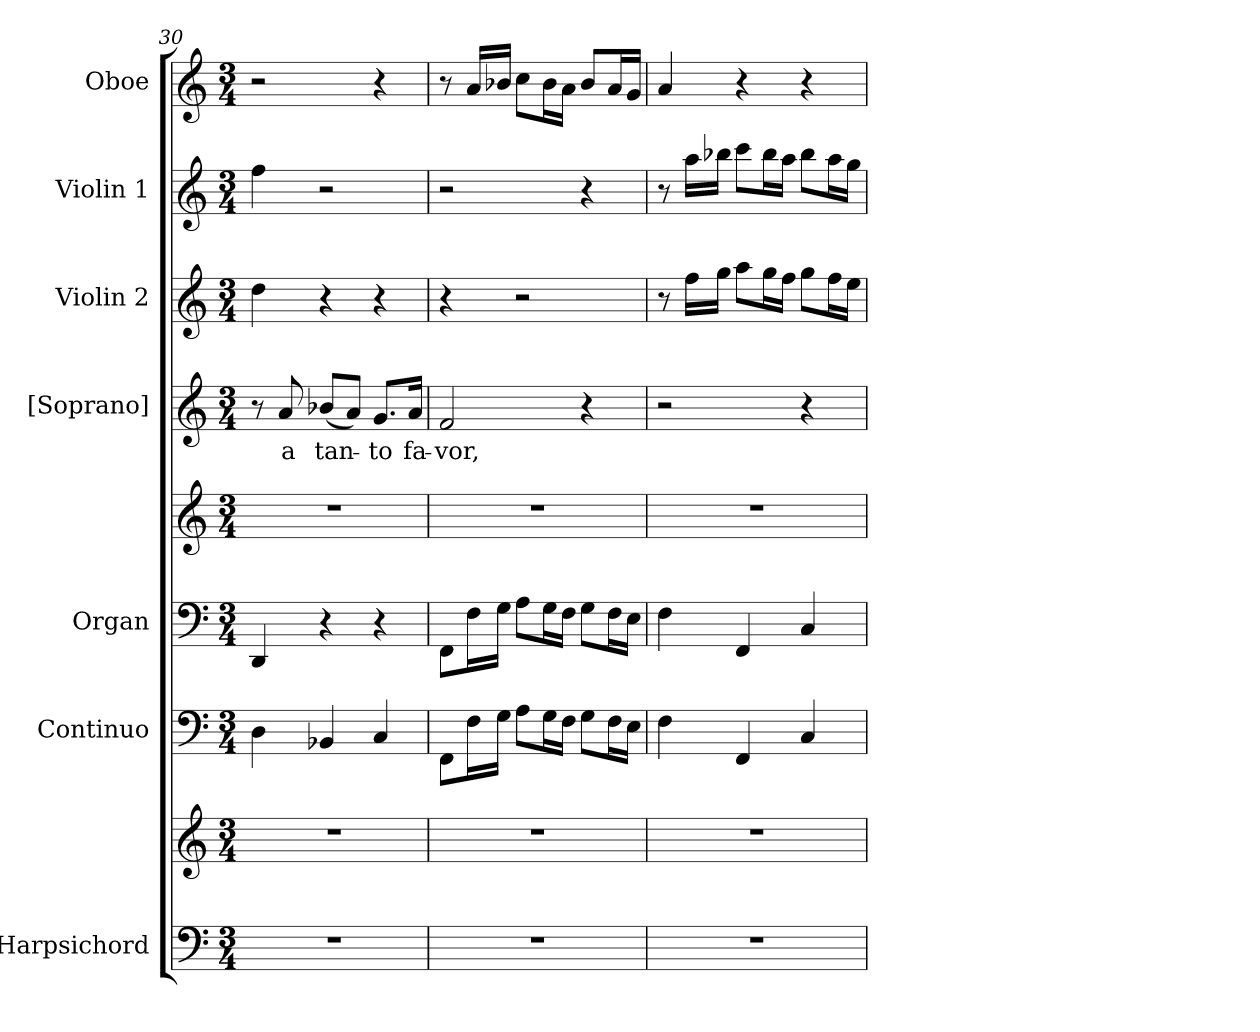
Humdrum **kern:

**kern	**kern	**kern	**kern	**kern	**kern	**text	**kern	**kern	**kern
*part7	*part7	*part6	*part5	*part5	*part4	*part4	*part3	*part2	*part1
*staff9	*staff8	*staff7	*staff6	*staff5	*staff4	*staff4	*staff3	*staff2	*staff1
*I"Harpsichord	*	*I"Continuo	*I"Organ	*	*I"[Soprano]	*	*I"Violin 2	*I"Violin 1	*I"Oboe
*	*	*I'Cont.	*I'Org.	*	*I'S.	*	*I'Vln. 2	*I'Vln. 1	*I'Ob.
!!LO:LB:g=z
*clefF4	*clefG2	*clefF4	*clefF4	*clefG2	*clefG2	*	*clefG2	*clefG2	*clefG2
*k[]	*k[]	*k[]	*k[]	*k[]	*k[]	*	*k[]	*k[]	*k[]
*C:	*C:	*C:	*C:	*C:	*C:	*	*C:	*C:	*C:
*M3/4	*M3/4	*M3/4	*M3/4	*M3/4	*M3/4	*	*M3/4	*M3/4	*M3/4
=30	=30	=30	=30	=30	=30	=30	=30	=30	=30
!LO:N:vis=1	!LO:N:vis=1	!	!	!LO:N:vis=1	!	!	!	!	!
2.r	2.r	4Di\	4DDi/	2.r	8r	.	4ddi\	4ffi\	2r
!	!	!	!	!	!	!LO:LY:b:color=#000000	!	!	!
.	.	.	.	.	8ai/	a	.	.	.
!	!	!	!	!	!	!LO:LY:b:color=#000000	!	!	!
.	.	4BB-Xi/	4r	.	(8b-Xi/L	tan-	4r	2r	.
.	.	.	.	.	8ai/J)	.	.	.	.
!	!	!	!	!	!	!LO:LY:b:color=#000000	!	!	!
.	.	4Ci/	4r	.	8.gi/L	-to	4r	.	4r
!	!	!	!	!	!	!LO:LY:b:color=#000000	!	!	!
.	.	.	.	.	16ai/Jk	fa-	.	.	.
=31	=31	=31	=31	=31	=31	=31	=31	=31	=31
!LO:N:vis=1	!LO:N:vis=1	!	!	!LO:N:vis=1	!	!	!	!	!
!	!	!	!	!	!	!LO:LY:b:color=#000000	!	!	!
2.r	2.r	8FFi\L	8FFi\L	2.r	2fi/	-vor,	4r	2r	8r
.	.	16Fi\L	16Fi\L	.	.	.	.	.	16ai/LL
.	.	16Gi\JJ	16Gi\JJ	.	.	.	.	.	16b-Xi/JJ
.	.	8Ai\L	8Ai\L	.	.	.	2r	.	8cci\L
.	.	16Gi\L	16Gi\L	.	.	.	.	.	16b-i\L
.	.	16Fi\JJ	16Fi\JJ	.	.	.	.	.	16ai\JJ
.	.	8Gi\L	8Gi\L	.	4r	.	.	4r	8b-i/L
.	.	16Fi\L	16Fi\L	.	.	.	.	.	16ai/L
.	.	16Ei\JJ	16Ei\JJ	.	.	.	.	.	16gi/JJ
=32	=32	=32	=32	=32	=32	=32	=32	=32	=32
!LO:N:vis=1	!LO:N:vis=1	!	!	!LO:N:vis=1	!	!	!	!	!
2.r	2.r	4Fi\	4Fi\	2.r	2r	.	8r	8r	4ai/
.	.	.	.	.	.	.	16ffi\LL	16aai\LL	.
.	.	.	.	.	.	.	16ggi\JJ	16bb-Xi\JJ	.
.	.	4FFi/	4FFi/	.	.	.	8aai\L	8ccci\L	4r
.	.	.	.	.	.	.	16ggi\L	16bb-i\L	.
.	.	.	.	.	.	.	16ffi\JJ	16aai\JJ	.
.	.	4Ci/	4Ci/	.	4r	.	8ggi\L	8bb-i\L	4r
.	.	.	.	.	.	.	16ffi\L	16aai\L	.
.	.	.	.	.	.	.	16eei\JJ	16ggi\JJ	.
=	=	=	=	=	=	=	=	=	=
*-	*-	*-	*-	*-	*-	*-	*-	*-	*-
